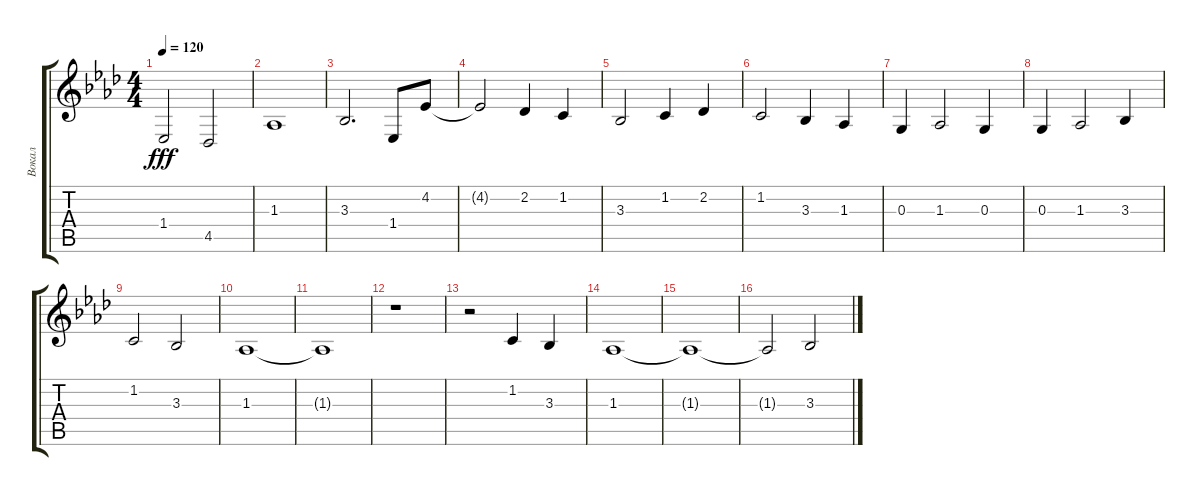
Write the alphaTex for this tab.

\track ("Вокал" "Вокал") {instrument lead2sawtooth}
\staff {score tabs}
\tuning (E4 B3 G3 D3 A2 E2) {hide}
\ts (4 4)
\tempo 120
\clef g2
\ks ab
1.4.2{dy fff} 4.5.2 |
1.3.1 |
3.3.2{d} 1.4.8 4.2.8 |
4.2{t}.2 2.2.4 1.2.4 |
3.3.2 1.2.4 2.2.4 |
1.2.2 3.3.4 1.3.4 |
0.3.4 1.3.2 0.3.4 |
0.3.4 1.3.2 3.3.4 |
1.2.2 3.3.2 |
1.3.1{instrument acousticguitarsteel} |
1.3{t}.1 |
r.1 |
r.2 1.2.4 3.3.4 |
1.3.1 |
1.3{t}.1 |
1.3{t}.2 3.3.2
